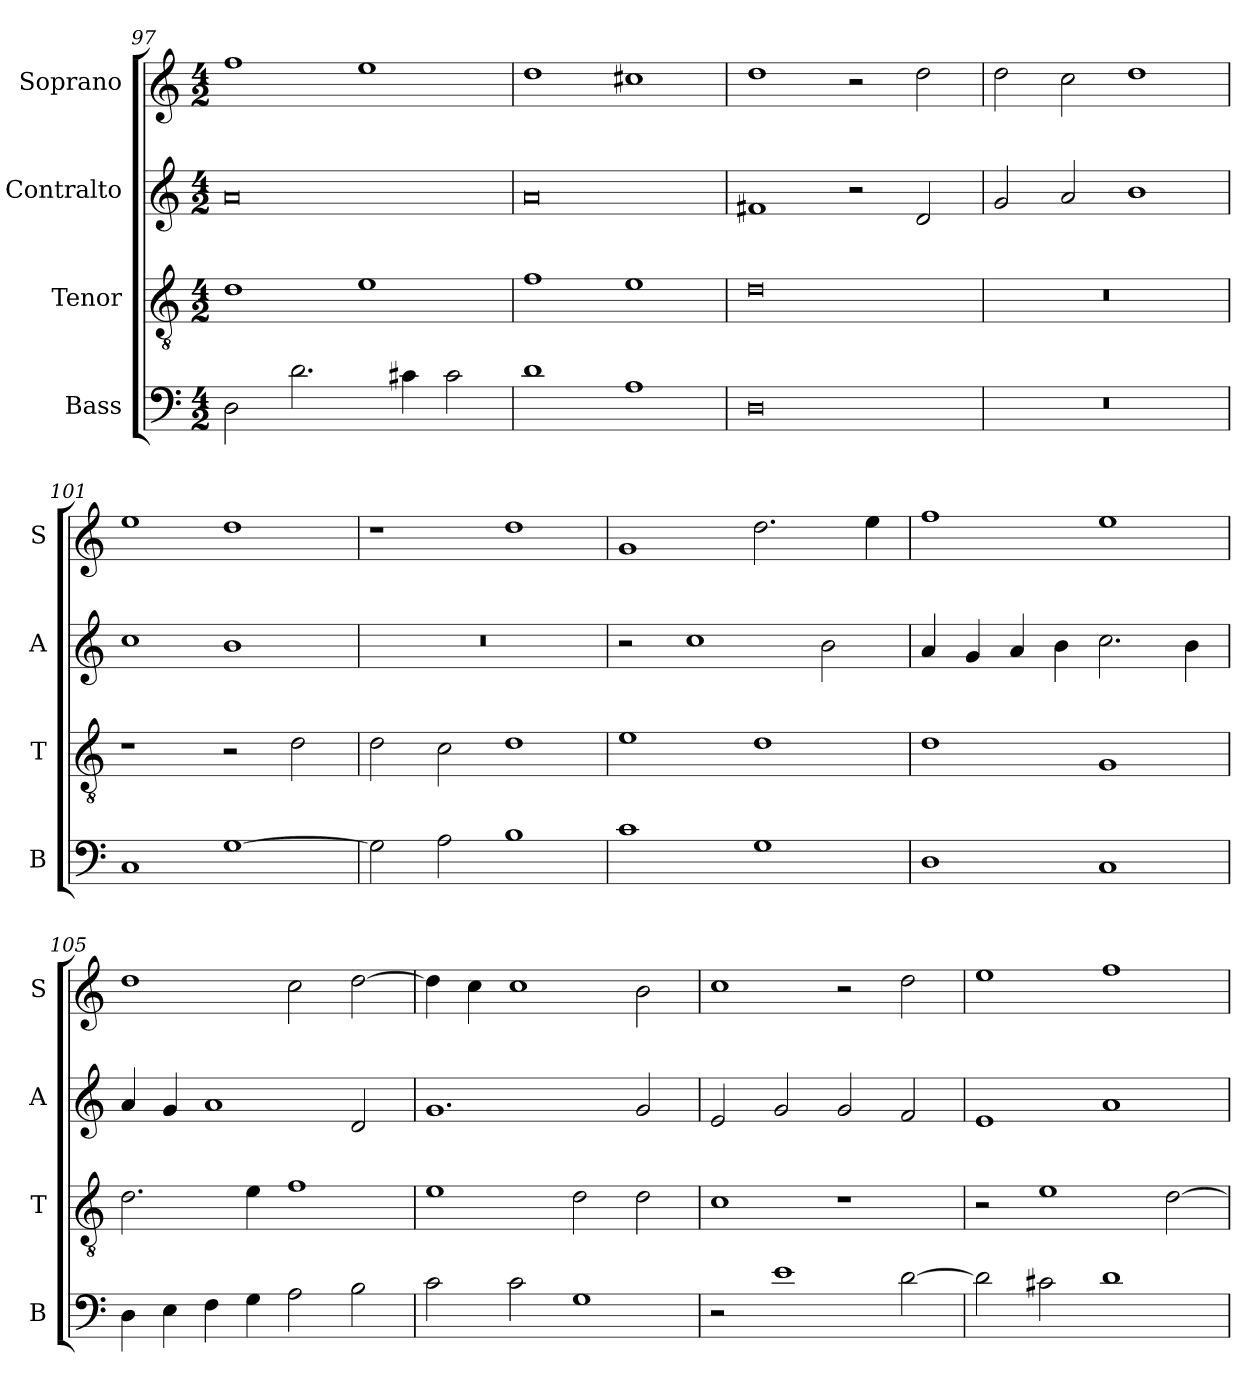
**kern	**kern	**kern	**kern
*part4	*part3	*part2	*part1
*staff4	*staff3	*staff2	*staff1
*I"Bass	*I"Tenor	*I"Contralto	*I"Soprano
*I'B	*I'T	*I'A	*I'S
*clefF4	*clefGv2	*clefG2	*clefG2
*k[]	*k[]	*k[]	*k[]
*M4/2	*M4/2	*M4/2	*M4/2
=97	=97	=97	=97
2D	1d	0a	1ff
2.d	.	.	.
.	1e	.	1ee
4c#X	.	.	.
2c#	.	.	.
=98	=98	=98	=98
1d	1f	0a	1dd
1A	1e	.	1cc#X
=99	=99	=99	=99
0D	0d	1f#X	1dd
.	.	2r	2r
.	.	2d	2dd
=100	=100	=100	=100
0r	0r	2g	2dd
.	.	2a	2cc
.	.	1b	1dd
=101	=101	=101	=101
1C	1r	1cc	1ee
[1G	2r	1b	1dd
.	2d	.	.
=102	=102	=102	=102
2G]	2d	0r	1r
2A	2c	.	.
1B	1d	.	1dd
=103	=103	=103	=103
1c	1e	2r	1g
.	.	1cc	.
1G	1d	.	2.dd
.	.	2b	.
.	.	.	4ee
=104	=104	=104	=104
1D	1d	4a	1ff
.	.	4g	.
.	.	4a	.
.	.	4b	.
1C	1G	2.cc	1ee
.	.	4b	.
=105	=105	=105	=105
4D	2.d	4a	1dd
4E	.	4g	.
4F	.	1a	.
4G	4e	.	.
2A	1f	.	2cc
2B	.	2d	[2dd
=106	=106	=106	=106
2c	1e	1.g	4dd]
.	.	.	4cc
2c	.	.	1cc
1G	2d	.	.
.	2d	2g	2b
=107	=107	=107	=107
2r	1c	2e	1cc
1e	.	2g	.
.	1r	2g	2r
[2d	.	2f	2dd
=108	=108	=108	=108
2d]	2r	1e	1ee
2c#X	1e	.	.
1d	.	1a	1ff
.	[2d	.	.
=	=	=	=
*-	*-	*-	*-
